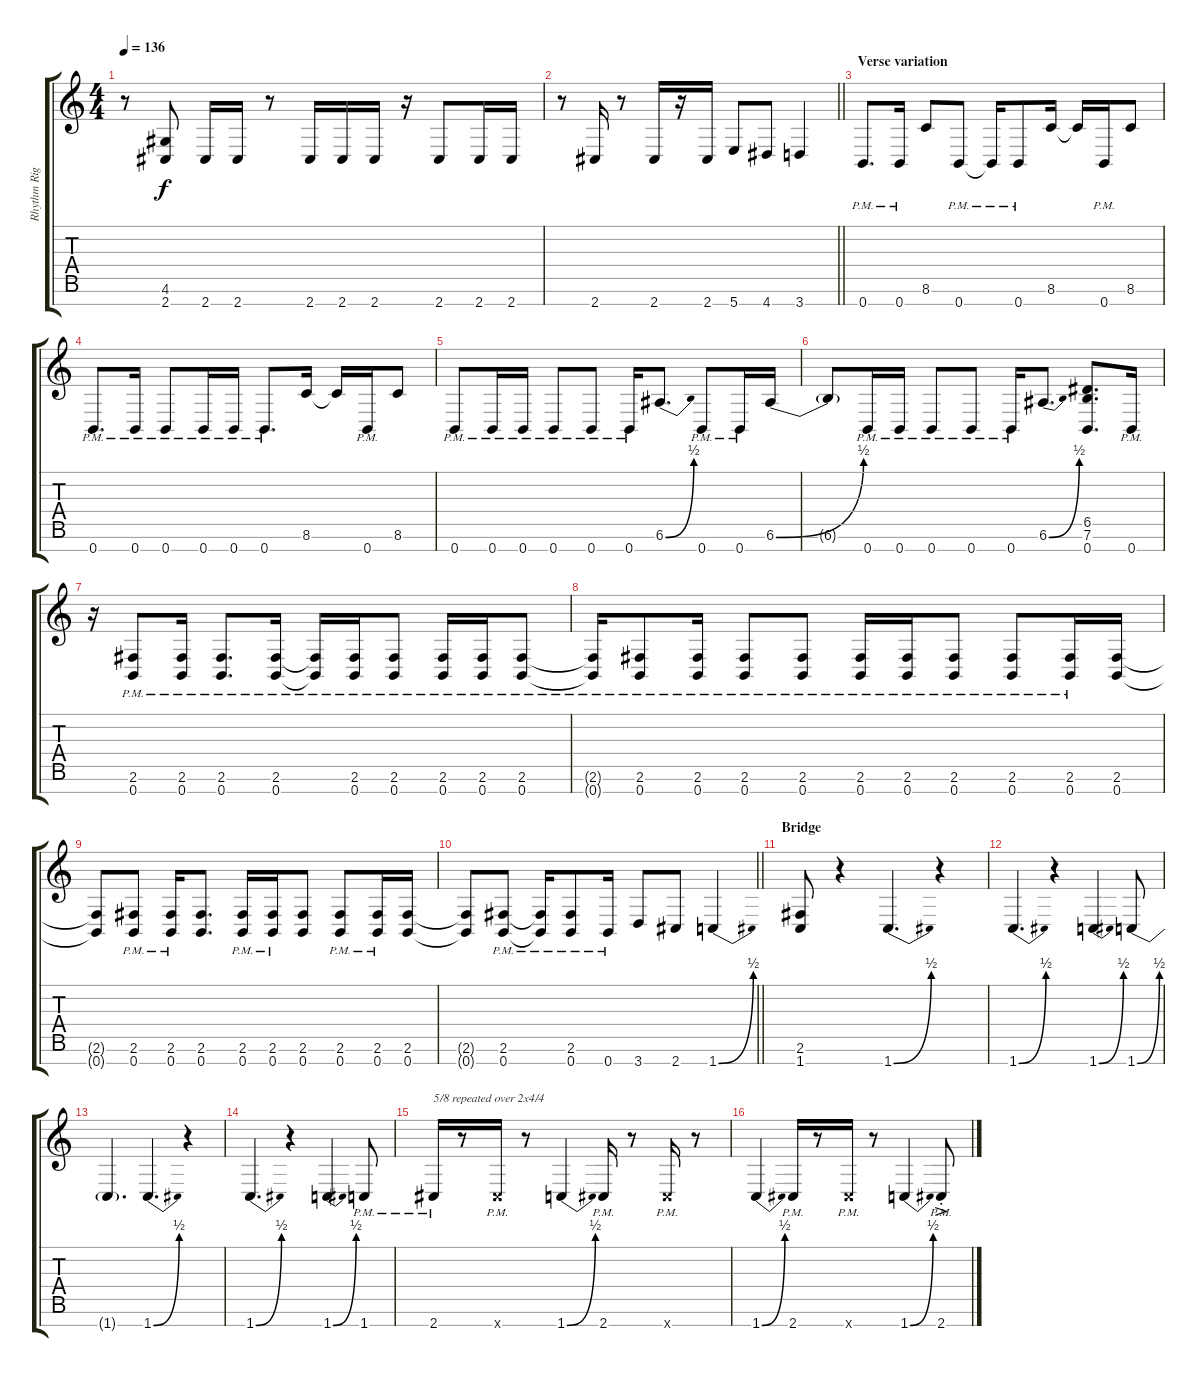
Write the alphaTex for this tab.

\track ("Rhythm Right" "Rhythm Rig") {instrument distortionguitar}
\staff {score tabs}
\tuning (E4 B3 G3 D3 A2 E2 B1) {hide}
\ts (4 4)
\tempo 136
\clef g2
\ks c
r.8{dy f} (4.6 2.7).8 2.7.16 2.7.16 r.8 2.7.16 2.7.16 2.7.16 r.16 2.7.8 2.7.16 2.7.16 |
\barLineRight lightlight
r.8 2.7.16 r.8 2.7.16 r.16 2.7.16 5.7.8 4.7.8 3.7.4 |
\section ("" "Verse variation")
0.7{pm}.8{d} 0.7{pm}.16 8.6.8 0.7{pm}.8 0.7{pm t}.16 0.7{pm}.8 8.6.16 8.6{t}.16 0.7{pm}.16 8.6.8 |
0.7{pm}.8{d} 0.7{pm}.16 0.7{pm}.8 0.7{pm}.16 0.7{pm}.16 0.7{pm}.8{d} 8.6.16 8.6{t}.16 0.7{pm}.16 8.6.8 |
0.7{pm}.8 0.7{pm}.16 0.7{pm}.16 0.7{pm}.8 0.7{pm}.8 0.7{pm}.16 6.6{be (bend 0 0 60 2)}.8{d} 0.7{pm}.8 0.7{pm}.16 6.6{be (bend 0 0 60 2)}.16 |
6.6{t}.8 0.7{pm}.16 0.7{pm}.16 0.7{pm}.8 0.7{pm}.8 0.7{pm}.16 6.6{be (bend 0 0 60 2)}.8{d} (6.5 7.6 0.7).8{d} 0.7{pm}.16 |
r.16 (2.6{pm} 0.7{pm}).8 (2.6{pm} 0.7{pm}).16 (2.6{pm} 0.7{pm}).8{d} (2.6{pm} 0.7{pm}).16 (2.6{pm t} 0.7{pm t}).16 (2.6{pm} 0.7{pm}).16 (2.6{pm} 0.7{pm}).8 (2.6{pm} 0.7{pm}).16 (2.6{pm} 0.7{pm}).16 (2.6{pm} 0.7{pm}).8 |
(2.6{pm t} 0.7{pm t}).16 (2.6{pm} 0.7{pm}).8 (2.6{pm} 0.7{pm}).16 (2.6{pm} 0.7{pm}).8 (2.6{pm} 0.7{pm}).8 (2.6{pm} 0.7{pm}).16 (2.6{pm} 0.7{pm}).16 (2.6{pm} 0.7{pm}).8 (2.6{pm} 0.7{pm}).8 (2.6{pm} 0.7{pm}).16 (2.6 0.7).16 |
(2.6{t} 0.7{t}).8 (2.6{pm} 0.7{pm}).8 (2.6{pm} 0.7{pm}).16 (2.6 0.7).8{d} (2.6{pm} 0.7{pm}).16 (2.6{pm} 0.7{pm}).16 (2.6 0.7).8 (2.6{pm} 0.7{pm}).8 (2.6{pm} 0.7{pm}).16 (2.6 0.7).16 |
\barLineRight lightlight
(2.6{t} 0.7{t}).8 (2.6{pm} 0.7{pm}).8 (2.6{pm t} 0.7{pm t}).16 (2.6{pm} 0.7{pm}).8 0.7{pm}.16 3.7.8 2.7.8 1.7{be (bend 0 0 60 2)}.4 |
\section ("" "Bridge")
(2.6 1.7).8 r.4 1.7{be (bend 0 0 60 2)}.4{d} r.4 |
1.7{be (bend 0 0 60 2)}.4{d} r.4 1.7{be (bend 0 0 60 2)}.4 1.7{be (bend 0 0 60 2)}.8 |
1.7{t}.4{d} 1.7{be (bend 0 0 60 2)}.4{d} r.4 |
1.7{be (bend 0 0 60 2)}.4{d} r.4 1.7{be (bend 0 0 60 2)}.4 1.7{pm}.8 |
2.7{pm}.16{txt "5/8 repeated over 2x4/4"} r.8 2.7{pm x}.16 r.8 1.7{be (bend 0 0 60 2)}.4 2.7{pm}.16 r.8 2.7{pm x}.16 r.8 |
1.7{be (bend 0 0 60 2)}.4 2.7{pm}.16 r.8 2.7{pm x}.16 r.8 1.7{be (bend 0 0 60 2)}.4 2.7{ac pm st}.8
